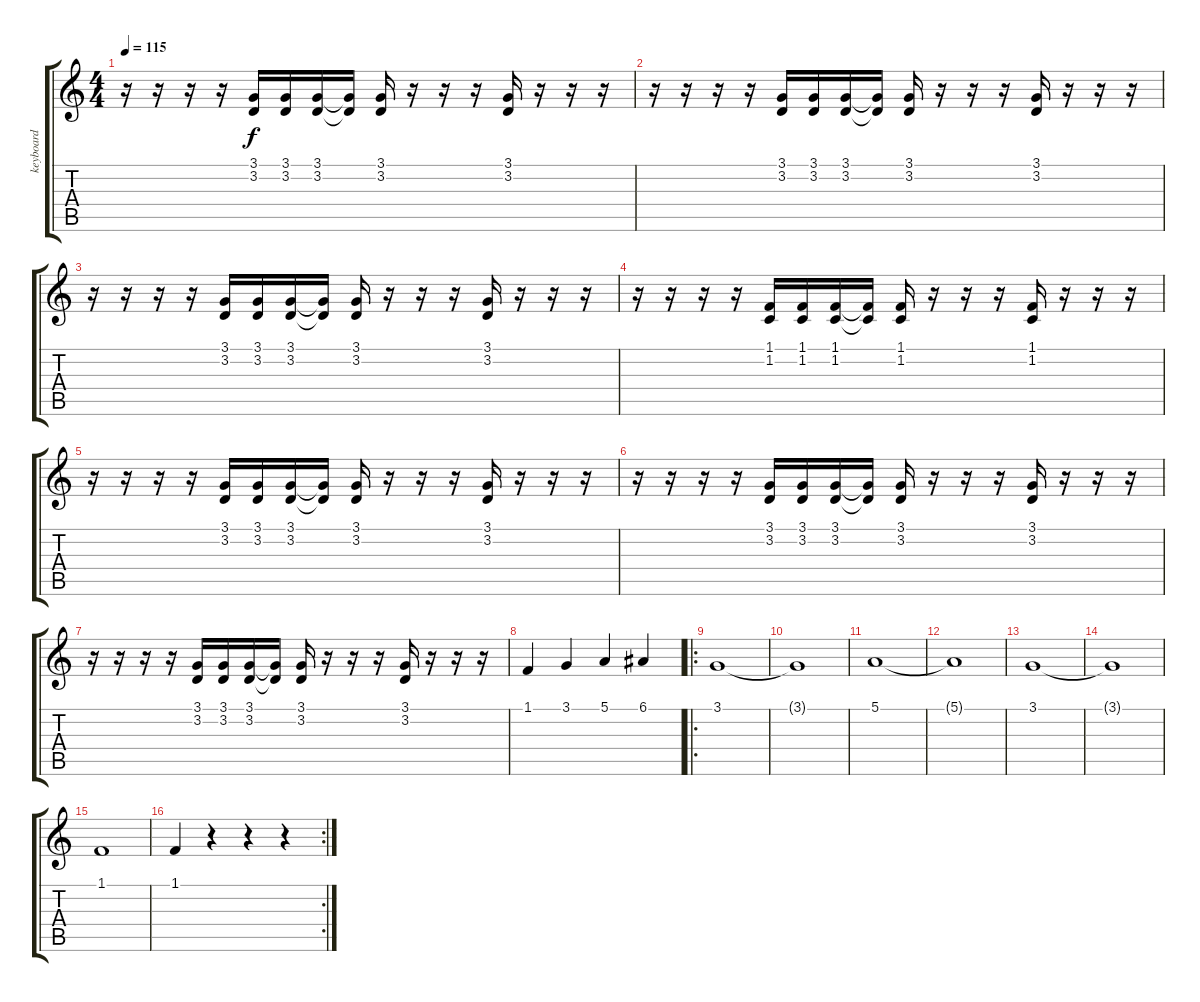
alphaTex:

\track ("keyboard" "keyboard") {instrument churchorgan}
\staff {score tabs}
\tuning (E4 B3 G3 D3 A2 E2) {hide}
\ts (4 4)
\tempo 115
\clef g2
\ks c
r.16{dy f} r.16 r.16 r.16 (3.1 3.2).16 (3.1 3.2).16 (3.1 3.2).16 (3.1{t} 3.2{t}).16 (3.1 3.2).16 r.16 r.16 r.16 (3.1 3.2).16 r.16 r.16 r.16 |
r.16 r.16 r.16 r.16 (3.1 3.2).16 (3.1 3.2).16 (3.1 3.2).16 (3.1{t} 3.2{t}).16 (3.1 3.2).16 r.16 r.16 r.16 (3.1 3.2).16 r.16 r.16 r.16 |
r.16 r.16 r.16 r.16 (3.1 3.2).16 (3.1 3.2).16 (3.1 3.2).16 (3.1{t} 3.2{t}).16 (3.1 3.2).16 r.16 r.16 r.16 (3.1 3.2).16 r.16 r.16 r.16 |
r.16 r.16 r.16 r.16 (1.1 1.2).16 (1.1 1.2).16 (1.1 1.2).16 (1.1{t} 1.2{t}).16 (1.1 1.2).16 r.16 r.16 r.16 (1.1 1.2).16 r.16 r.16 r.16 |
r.16 r.16 r.16 r.16 (3.1 3.2).16 (3.1 3.2).16 (3.1 3.2).16 (3.1{t} 3.2{t}).16 (3.1 3.2).16 r.16 r.16 r.16 (3.1 3.2).16 r.16 r.16 r.16 |
r.16 r.16 r.16 r.16 (3.1 3.2).16 (3.1 3.2).16 (3.1 3.2).16 (3.1{t} 3.2{t}).16 (3.1 3.2).16 r.16 r.16 r.16 (3.1 3.2).16 r.16 r.16 r.16 |
r.16 r.16 r.16 r.16 (3.1 3.2).16 (3.1 3.2).16 (3.1 3.2).16 (3.1{t} 3.2{t}).16 (3.1 3.2).16 r.16 r.16 r.16 (3.1 3.2).16 r.16 r.16 r.16 |
1.1.4 3.1.4 5.1.4 6.1.4 |
\ro
3.1.1 |
3.1{t}.1 |
5.1.1 |
5.1{t}.1 |
3.1.1 |
3.1{t}.1 |
1.1.1 |
\rc 2
1.1.4 r.4 r.4 r.4
